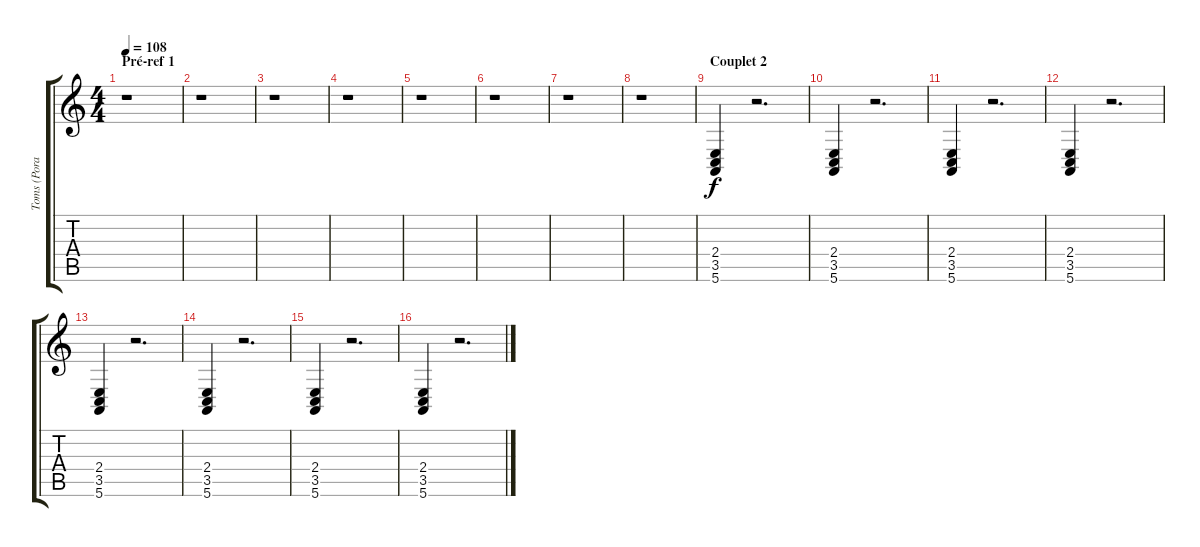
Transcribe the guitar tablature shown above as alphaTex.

\track ("Toms (Poracro J.)" "Toms (Pora") {instrument melodictom}
\staff {score tabs}
\tuning (E4 B3 G3 D3 A2 E2) {hide}
\ts (4 4)
\section ("" "Pré-ref 1")
\tempo 108
\clef g2
\ks c
r.1{dy f} |
r.1 |
r.1 |
r.1 |
r.1 |
r.1 |
r.1 |
r.1 |
\section ("" "Couplet 2")
(2.4 3.5 5.6).4 r.2{d} |
(2.4 3.5 5.6).4 r.2{d} |
(2.4 3.5 5.6).4 r.2{d} |
(2.4 3.5 5.6).4 r.2{d} |
(2.4 3.5 5.6).4 r.2{d} |
(2.4 3.5 5.6).4 r.2{d} |
(2.4 3.5 5.6).4 r.2{d} |
(2.4 3.5 5.6).4 r.2{d}
